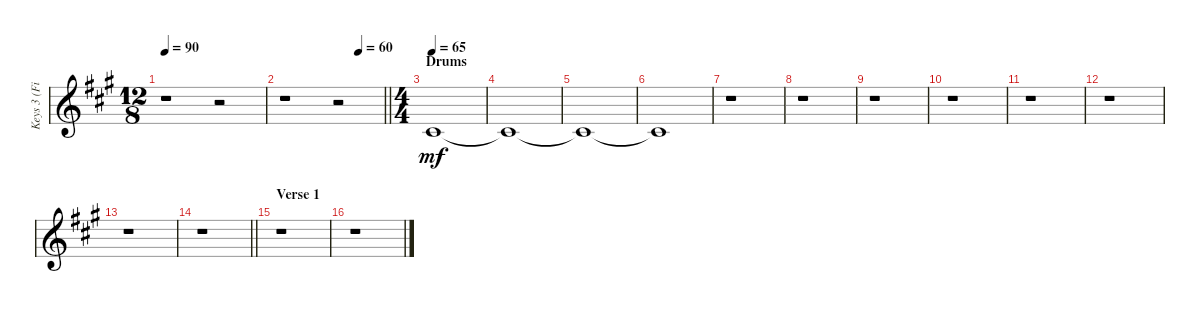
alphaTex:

\track ("Keys 3 (Fills)" "Keys 3 (Fi") {instrument synthstrings1}
\staff {score}
\tuning (E4 B3 G3 D3 A2 E2) {hide}
\ts (12 8)
\tempo 90
\clef g2
\ks f#minor
r.1{dy mf} r.2 |
\tempo (60 0.75)
\barLineRight lightlight
r.1 r.2 |
\ts (4 4)
\section ("" "Drums")
\tempo 65
6.3.1 |
6.3{t}.1 |
6.3{t}.1 |
6.3{t}.1 |
r.1 |
r.1 |
r.1 |
r.1 |
r.1 |
r.1 |
r.1 |
\barLineRight lightlight
r.1 |
\section ("" "Verse 1")
r.1 |
r.1
